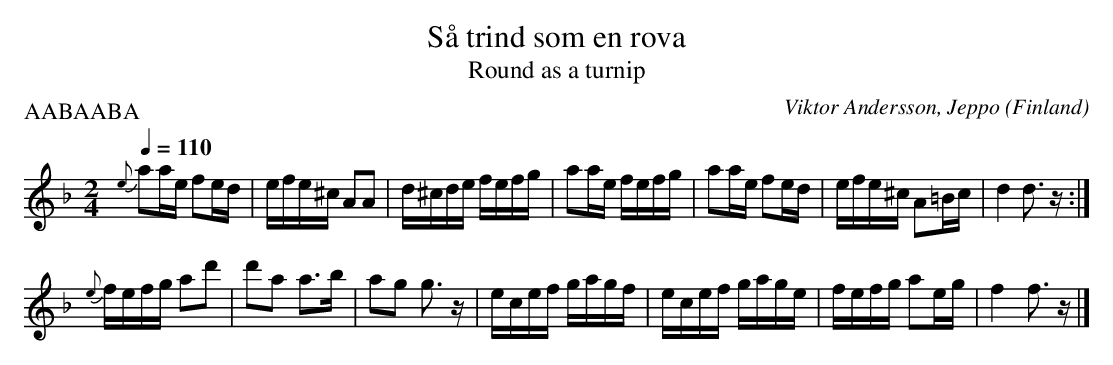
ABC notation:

X:1
T:Så trind som en rova
T:Round as a turnip
C:Viktor Andersson, Jeppo
L:1/16
M:2/4
O:Finland
P:AABAABA
Q:1/4=110
K:D min
{e}a2ae f2ed|efe^c A2A2|d^cde fefg|a2ae fefg|\
a2ae f2ed|efe^c A2=Bc|d4 d3z:|
{e}fefg a2d'2|d'2a2 a3b|a2g2 g3z|ecef gagf|\
ecef gage|fefg a2eg|f4 f3z|]
